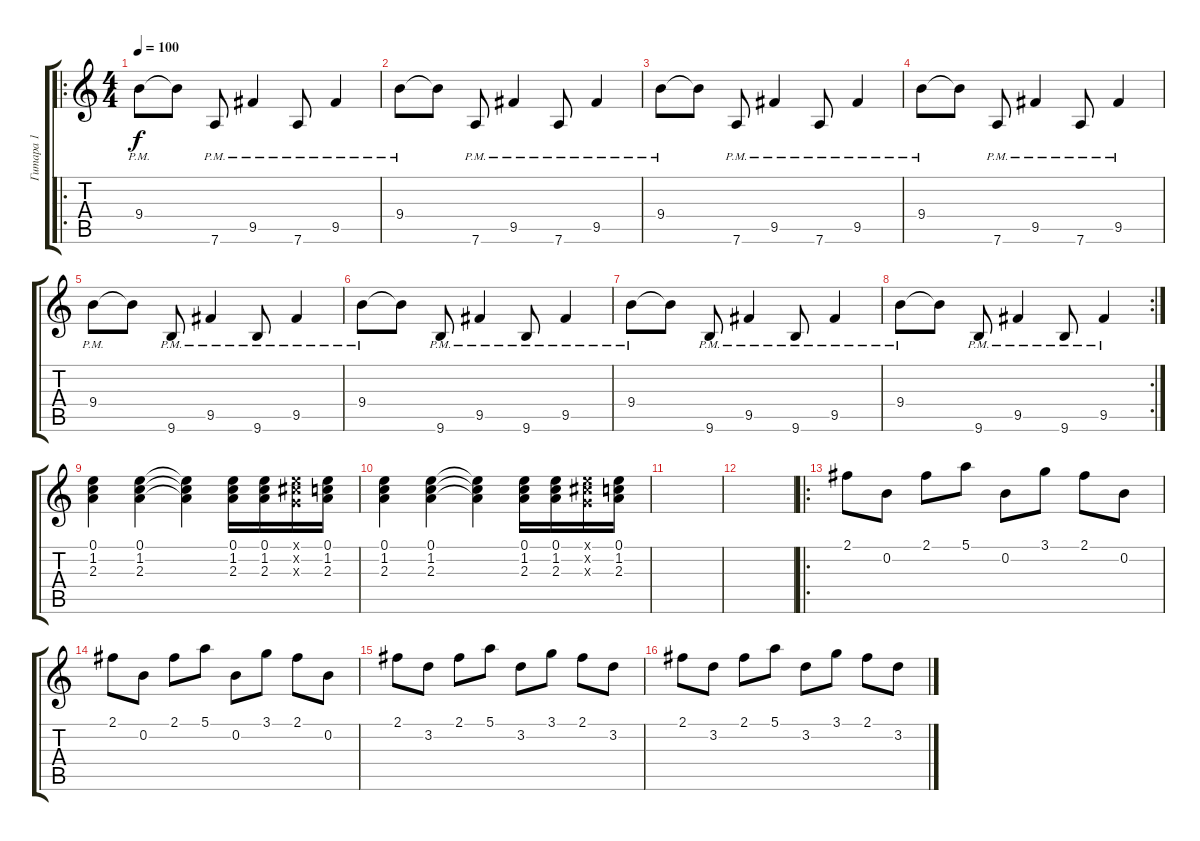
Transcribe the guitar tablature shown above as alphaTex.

\track ("Гитара 1" "Гитара 1") {instrument electricguitarclean}
\staff {score tabs}
\tuning (E4 B3 G3 D3 A2 D2) {hide}
\ro
\ts (4 4)
\tempo 100
\clef g2
\ks c
9.4{pm}.8{dy f} 9.4{t}.8 7.6{pm}.8 9.5{pm}.4 7.6{pm}.8 9.5{pm}.4 |
9.4{pm}.8 9.4{t}.8 7.6{pm}.8 9.5{pm}.4 7.6{pm}.8 9.5{pm}.4 |
9.4{pm}.8 9.4{t}.8 7.6{pm}.8 9.5{pm}.4 7.6{pm}.8 9.5{pm}.4 |
9.4{pm}.8 9.4{t}.8 7.6{pm}.8 9.5{pm}.4 7.6{pm}.8 9.5{pm}.4 |
9.4{pm}.8 9.4{t}.8 9.6{pm}.8 9.5{pm}.4 9.6{pm}.8 9.5{pm}.4 |
9.4{pm}.8 9.4{t}.8 9.6{pm}.8 9.5{pm}.4 9.6{pm}.8 9.5{pm}.4 |
9.4{pm}.8 9.4{t}.8 9.6{pm}.8 9.5{pm}.4 9.6{pm}.8 9.5{pm}.4 |
\rc 2
9.4{pm}.8 9.4{t}.8 9.6{pm}.8 9.5{pm}.4 9.6{pm}.8 9.5{pm}.4 |
(0.1 1.2 2.3).4 (0.1 1.2 2.3).4 (0.1{t} 1.2{t} 2.3{t}).4 (0.1 1.2 2.3).16 (0.1 1.2 2.3).16 (0.1{x} 2.2{x} 0.3{x}).16 (0.1 1.2 2.3).16 |
(0.1 1.2 2.3).4 (0.1 1.2 2.3).4 (0.1{t} 1.2{t} 2.3{t}).4 (0.1 1.2 2.3).16 (0.1 1.2 2.3).16 (0.1{x} 2.2{x} 0.3{x}).16 (0.1 1.2 2.3).16 |
|
|
\ro
2.1.8 0.2.8 2.1.8 5.1.8 0.2.8 3.1.8 2.1.8 0.2.8 |
2.1.8 0.2.8 2.1.8 5.1.8 0.2.8 3.1.8 2.1.8 0.2.8 |
2.1.8 3.2.8 2.1.8 5.1.8 3.2.8 3.1.8 2.1.8 3.2.8 |
2.1.8 3.2.8 2.1.8 5.1.8 3.2.8 3.1.8 2.1.8 3.2.8
